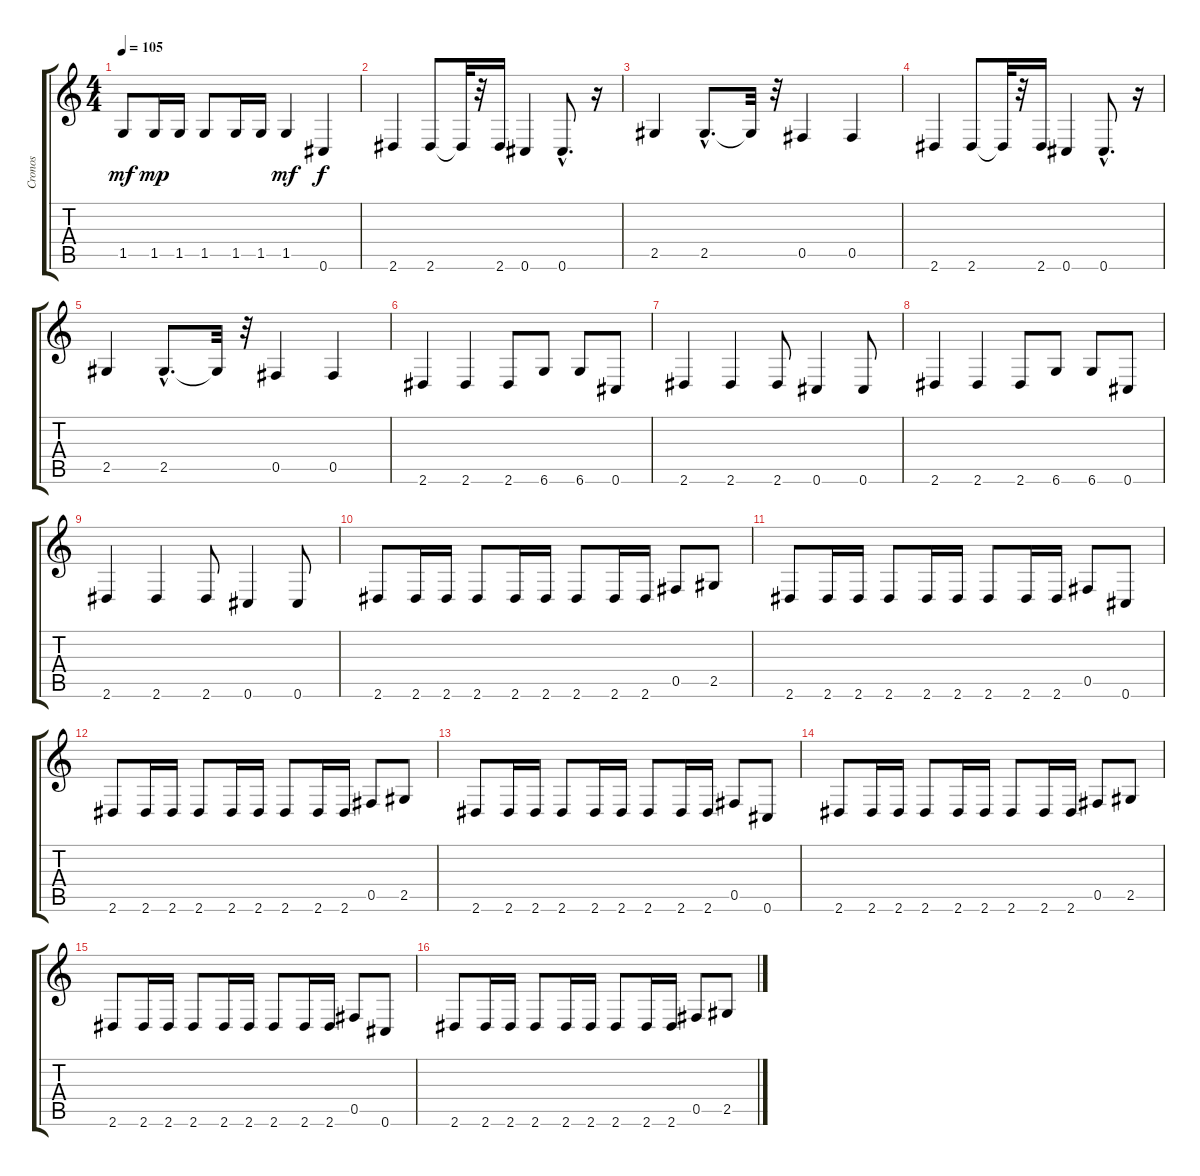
\track ("Cronos" "Cronos") {instrument electricbasspick}
\staff {score tabs}
\tuning (Db4 Ab3 E3 B2 Gb2 Db2) {hide}
\ts (4 4)
\tempo 105
\clef g2
\ks c
1.5.8{dy mf} 1.5.16{dy mp} 1.5.16 1.5.8 1.5.16 1.5.16 1.5.4{dy mf} 0.6.4{dy f} |
2.6.4 2.6.8 2.6{t}.32 r.32 2.6.16 0.6.4 0.6{hac}.8{d} r.16 |
2.5.4 2.5{hac}.8{d} 2.5{t}.32 r.32 0.5.4 0.5.4 |
2.6.4 2.6.8 2.6{t}.32 r.32 2.6.16 0.6.4 0.6{hac}.8{d} r.16 |
2.5.4 2.5{hac}.8{d} 2.5{t}.32 r.32 0.5.4 0.5.4 |
2.6.4 2.6.4 2.6.8 6.6.8 6.6.8 0.6.8 |
2.6.4 2.6.4 2.6.8 0.6.4 0.6.8 |
2.6.4 2.6.4 2.6.8 6.6.8 6.6.8 0.6.8 |
2.6.4 2.6.4 2.6.8 0.6.4 0.6.8 |
2.6.8 2.6.16 2.6.16 2.6.8 2.6.16 2.6.16 2.6.8 2.6.16 2.6.16 0.5.8 2.5.8 |
2.6.8 2.6.16 2.6.16 2.6.8 2.6.16 2.6.16 2.6.8 2.6.16 2.6.16 0.5.8 0.6.8 |
2.6.8 2.6.16 2.6.16 2.6.8 2.6.16 2.6.16 2.6.8 2.6.16 2.6.16 0.5.8 2.5.8 |
2.6.8 2.6.16 2.6.16 2.6.8 2.6.16 2.6.16 2.6.8 2.6.16 2.6.16 0.5.8 0.6.8 |
2.6.8 2.6.16 2.6.16 2.6.8 2.6.16 2.6.16 2.6.8 2.6.16 2.6.16 0.5.8 2.5.8 |
2.6.8 2.6.16 2.6.16 2.6.8 2.6.16 2.6.16 2.6.8 2.6.16 2.6.16 0.5.8 0.6.8 |
2.6.8 2.6.16 2.6.16 2.6.8 2.6.16 2.6.16 2.6.8 2.6.16 2.6.16 0.5.8 2.5.8
